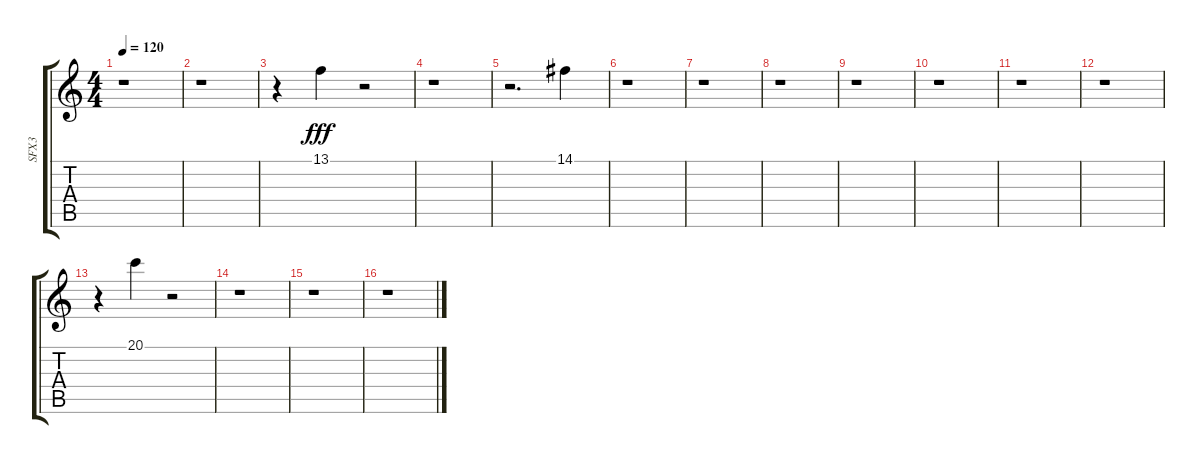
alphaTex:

\track ("SFX3" "SFX3") {instrument pad5bowed}
\staff {score tabs}
\tuning (E4 B3 G3 D3 A2 E2) {hide}
\ts (4 4)
\tempo 120
\clef g2
\ks c
r.1{dy fff} |
r.1 |
r.4 13.1.4 r.2 |
r.1 |
r.2{d} 14.1.4 |
r.1 |
r.1 |
r.1 |
r.1 |
r.1 |
r.1 |
r.1 |
r.4 20.1.4 r.2 |
r.1 |
r.1 |
r.1
